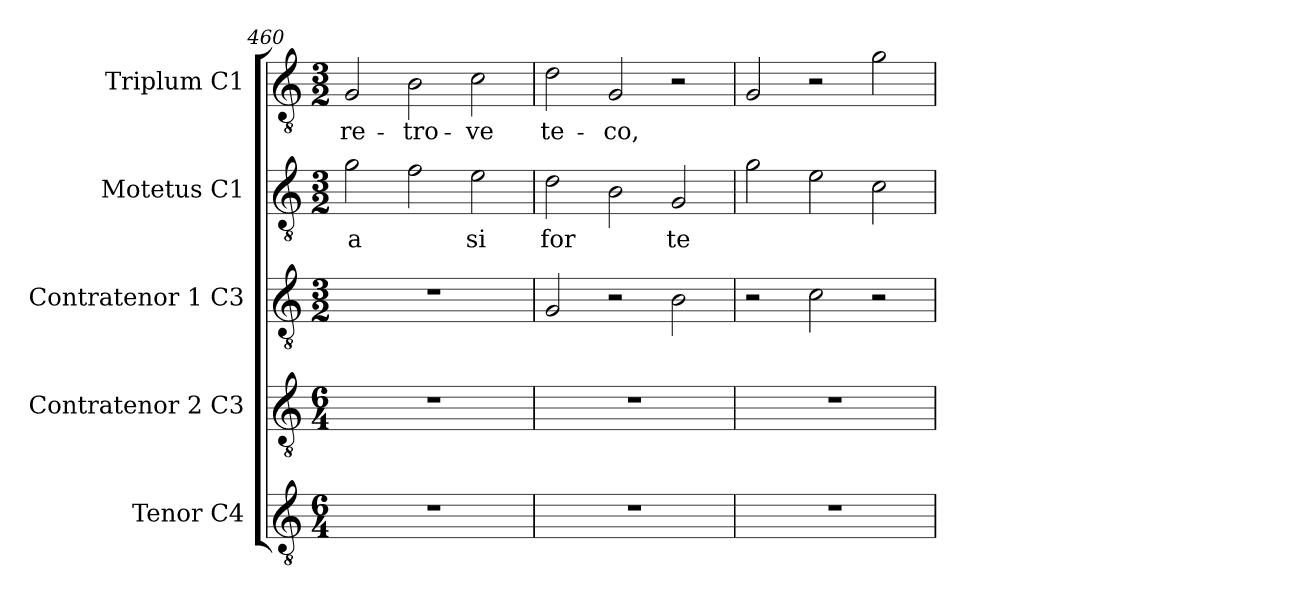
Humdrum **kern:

**kern	**kern	**kern	**text	**kern	**text	**kern	**text
*part5	*part4	*part3	*part3	*part2	*part2	*part1	*part1
*staff5	*staff4	*staff3	*staff3	*staff2	*staff2	*staff1	*staff1
*I"Tenor  C4	*I"Contratenor 2  C3	*I"Contratenor 1  C3	*	*I"Motetus  C1	*	*I"Triplum  C1	*
*I'T	*I'Ct2	*I'Ct1	*	*I'Mot	*	*I'Tr	*
*clefGv2	*clefGv2	*clefGv2	*	*clefGv2	*	*clefGv2	*
*k[]	*k[]	*k[]	*	*k[]	*	*k[]	*
*C:	*C:	*C:	*	*C:	*	*C:	*
*M6/4	*M6/4	*M3/2	*	*M3/2	*	*M3/2	*
=460	=460	=460	=460	=460	=460	=460	=460
!	!	!	!	!	!LO:LY:b:cj	!	!LO:LY:b:cj
1.r	1.r	1.r	.	2g\	-a	2G/	re-
!	!	!	!	!	!LO:LY:b:cj	!	!LO:LY:b:cj
.	.	.	.	2f\	.	2B\	-tro-
!	!	!	!	!	!LO:LY:b:cj	!	!LO:LY:b:cj
.	.	.	.	2e\	si	2c\	-ve
!!LO:LB:g=z
=461	=461	=461	=461	=461	=461	=461	=461
!	!	!	!LO:LY:b:cj	!	!LO:LY:b:cj	!	!LO:LY:b:cj
1.r	1.r	2G/	.	2d\	for-	2d\	te-
!	!	!	!	!	!LO:LY:b:cj	!	!LO:LY:b:cj
.	.	2r	.	2B\	--	2G/	-co,
!	!	!	!LO:LY:b:cj	!	!LO:LY:b:cj	!	!
.	.	2B\	.	2G/	-te	2r	.
=462	=462	=462	=462	=462	=462	=462	=462
!	!	!	!	!	!LO:LY:b:cj	!	!LO:LY:b:cj
1.r	1.r	2r	.	2g\	.	2G/	.
!	!	!	!LO:LY:b:cj	!	!LO:LY:b:cj	!	!
.	.	2c\	.	2e\	.	2r	.
!	!	!	!	!	!LO:LY:b:cj	!	!LO:LY:b:cj
.	.	2r	.	2c\	.	2g\	.
=	=	=	=	=	=	=	=
*-	*-	*-	*-	*-	*-	*-	*-
